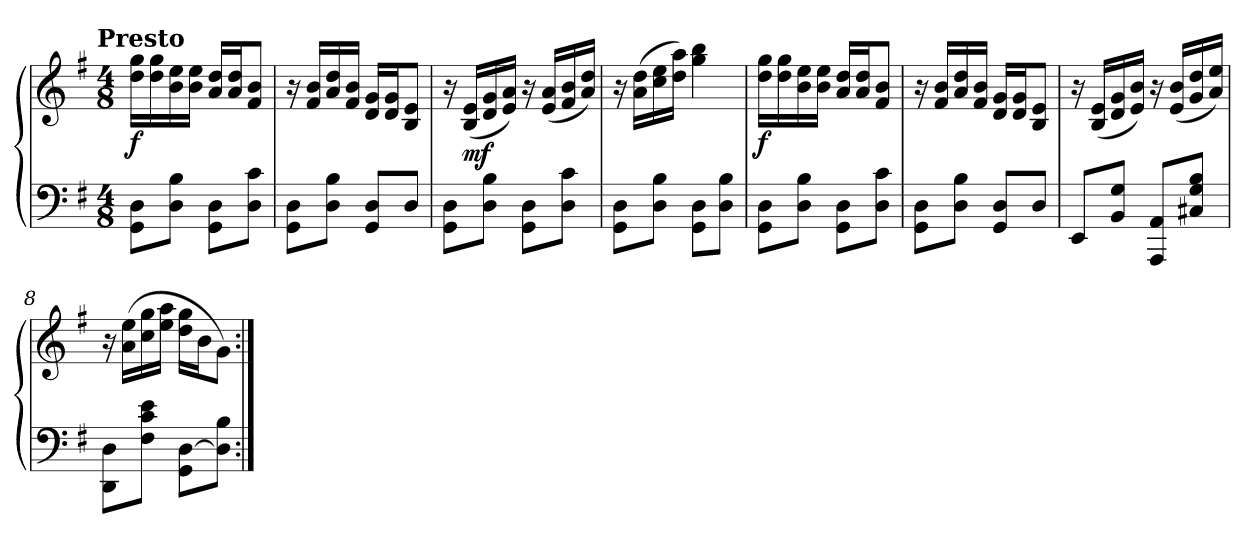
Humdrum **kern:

**kern	**kern	**dynam
*part1	*part1	*part1
*staff2	*staff1	*staff1/2
*clefF4	*clefG2	*
*k[f#]	*k[f#]	*
!!LO:TX:omd:t=Presto
*M4/8	*M4/8	*
*MM187	*MM187	*
=1	=1	=1
!	!	!LO:DY:b
8GG\ 8D\L	16dd\ 16gg\LL	f
.	16dd\ 16gg\	.
8D\ 8B\J	16b\ 16ee\	.
.	16b\ 16ee\JJ	.
8GG\ 8D\L	16a/ 16dd/LL	.
.	16a/ 16dd/J	.
8D\ 8c\J	8f#/ 8b/J	.
=2	=2	=2
8GG\ 8D\L	16r	.
.	16f#/ 16b/LL	.
8D\ 8B\J	16a/ 16dd/	.
.	16f#/ 16b/JJ	.
8GG/ 8D/L	16d/ 16g/LL	.
.	16d/ 16g/J	.
8D/J	8B/ 8e/J	.
=3	=3	=3
8GG\ 8D\L	16r	.
!	!	!LO:DY:b
.	(<16B/ 16e/LL	mf
8D\ 8B\J	16d/ 16g/	.
.	16e/ 16a/JJ)	.
8GG\ 8D\L	16r	.
.	(<16e/ 16a/LL	.
8D\ 8c\J	16f#/ 16b/	.
.	16a/ 16dd/JJ)	.
=4	=4	=4
8GG\ 8D\L	16r	.
.	(>16a\ 16dd\LL	.
8D\ 8B\J	16cc\ 16ee\	.
.	16dd\ 16aa\JJ)	.
8GG\ 8D\L	4gg\ 4bb\	.
8D\ 8B\J	.	.
=5	=5	=5
!	!	!LO:DY:b
8GG\ 8D\L	16dd\ 16gg\LL	f
.	16dd\ 16gg\	.
8D\ 8B\J	16b\ 16ee\	.
.	16b\ 16ee\JJ	.
8GG\ 8D\L	16a/ 16dd/LL	.
.	16a/ 16dd/J	.
8D\ 8c\J	8f#/ 8b/J	.
=6	=6	=6
8GG\ 8D\L	16r	.
.	16f#/ 16b/LL	.
8D\ 8B\J	16a/ 16dd/	.
.	16f#/ 16b/JJ	.
8GG/ 8D/L	16d/ 16g/LL	.
.	16d/ 16g/J	.
8D/J	8B/ 8e/J	.
=7	=7	=7
8EE/L	16r	.
.	(<16B/ 16e/LL	.
8BB/ 8G/J	16d/ 16g/	.
.	16e/ 16b/JJ)	.
8AAA/ 8AA/L	16r	.
.	(<16e/ 16b/LL	.
8C#X/ 8G/ 8B/J	16g/ 16dd/	.
.	16a/ 16ee/JJ)	.
=8	=8	=8
8DD\ 8D\L	16r	.
.	(>16a\ 16ee\LL	.
8F#\ 8c\ 8e\J	16cc\ 16gg\	.
.	16ee\ 16aa\JJ	.
8GG\ [8D\L	16dd\ 16gg\LL	.
.	16b\J	.
8D]\ 8B\J	8g\J)	.
=:|!	=:|!	=:|!
*-	*-	*-
